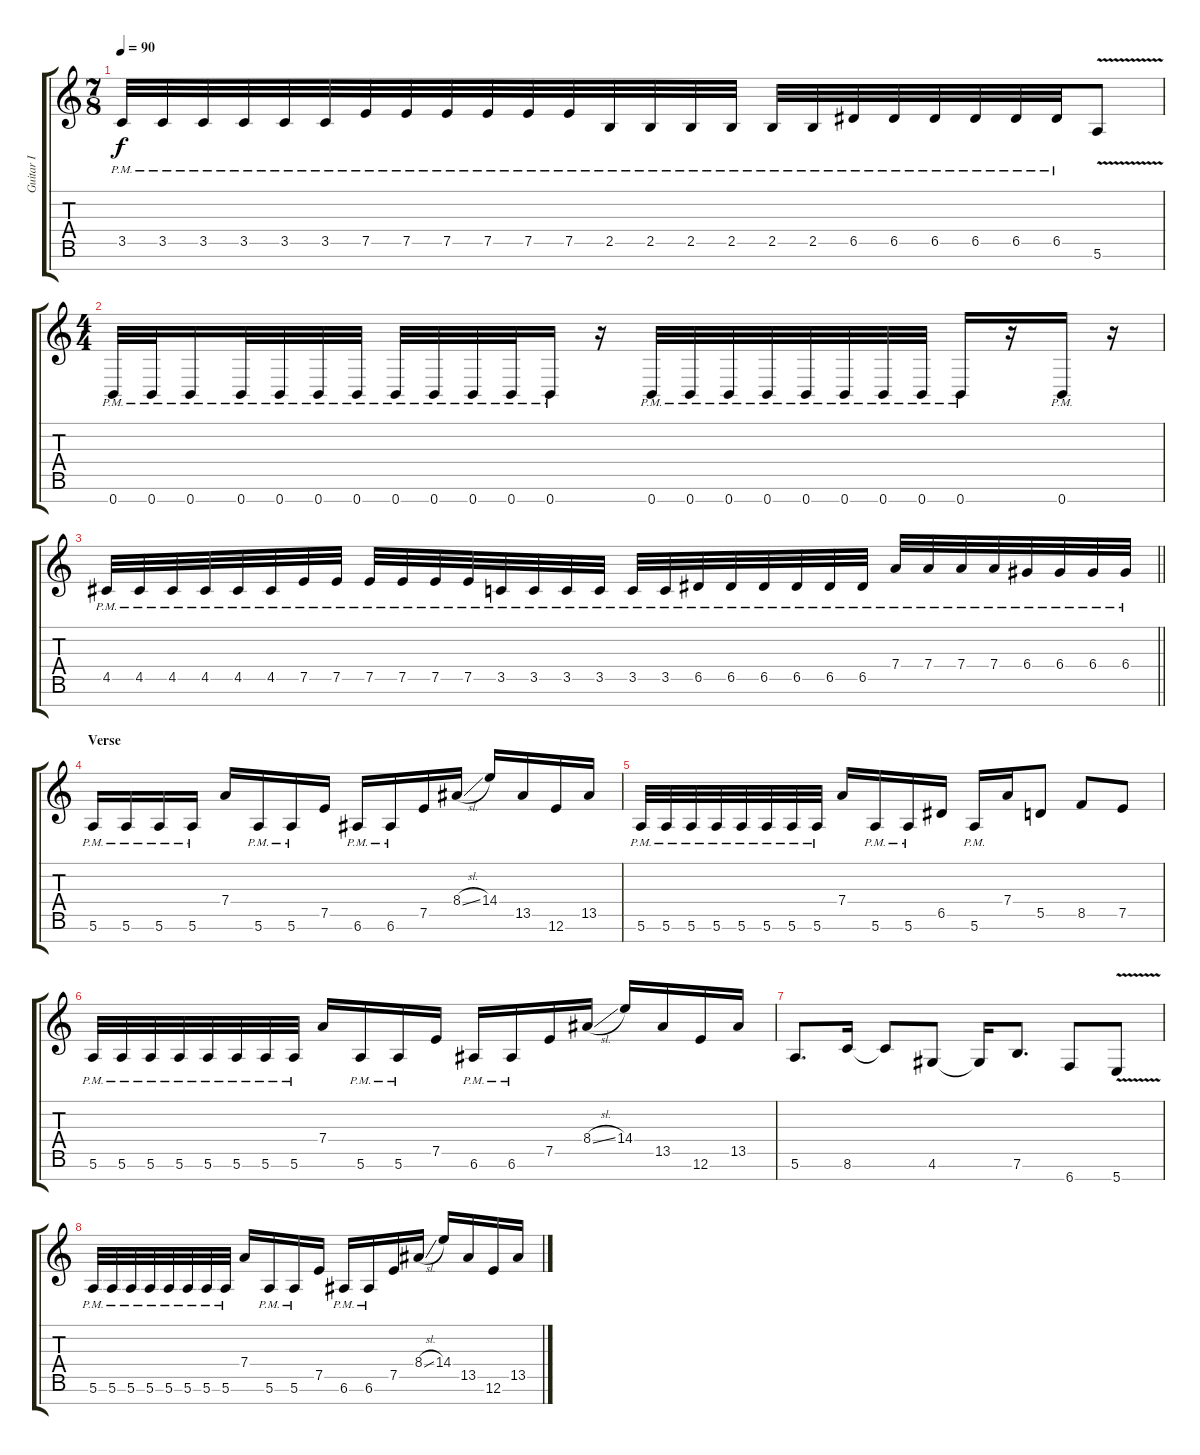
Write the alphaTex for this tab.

\track ("Guitar I" "Guitar I") {instrument distortionguitar}
\staff {score tabs}
\tuning (E4 B3 G3 D3 A2 E2 B1) {hide}
\ts (7 8)
\tempo 90
\clef g2
\ks c
3.5{pm}.32{dy f} 3.5{pm}.32 3.5{pm}.32 3.5{pm}.32{beam merge} 3.5{pm}.32 3.5{pm}.32 7.5{pm}.32 7.5{pm}.32 7.5{pm}.32 7.5{pm}.32 7.5{pm}.32 7.5{pm}.32{beam merge} 2.5{pm}.32 2.5{pm}.32 2.5{pm}.32 2.5{pm}.32 2.5{pm}.32 2.5{pm}.32 6.5{pm}.32 6.5{pm}.32{beam merge} 6.5{pm}.32 6.5{pm}.32 6.5{pm}.32 6.5{pm}.32 5.6{v}.8 |
\ts (4 4)
0.7{pm}.32 0.7{pm}.32 0.7{pm}.16 0.7{pm}.32 0.7{pm}.32 0.7{pm}.32 0.7{pm}.32 0.7{pm}.32 0.7{pm}.32 0.7{pm}.32 0.7{pm}.32 0.7{pm}.16 r.16 0.7{pm}.32 0.7{pm}.32 0.7{pm}.32 0.7{pm}.32 0.7{pm}.32 0.7{pm}.32 0.7{pm}.32 0.7{pm}.32 0.7{pm}.16 r.16 0.7{pm}.16 r.16 |
\barLineRight lightlight
4.5{pm}.32 4.5{pm}.32 4.5{pm}.32 4.5{pm}.32 4.5{pm}.32 4.5{pm}.32 7.5{pm}.32 7.5{pm}.32 7.5{pm}.32 7.5{pm}.32 7.5{pm}.32 7.5{pm}.32 3.5{pm}.32 3.5{pm}.32 3.5{pm}.32 3.5{pm}.32 3.5{pm}.32 3.5{pm}.32 6.5{pm}.32 6.5{pm}.32 6.5{pm}.32 6.5{pm}.32 6.5{pm}.32 6.5{pm}.32 7.4{pm}.32 7.4{pm}.32 7.4{pm}.32 7.4{pm}.32 6.4{pm}.32 6.4{pm}.32 6.4{pm}.32 6.4{pm}.32 |
\section ("" "Verse")
5.6{pm}.16 5.6{pm}.16 5.6{pm}.16 5.6{pm}.16 7.4.16 5.6{pm}.16 5.6{pm}.16 7.5.16 6.6{pm}.16 6.6{pm}.16 7.5.16 8.4{sl}.16 14.4.16 13.5.16 12.6.16 13.5.16 |
5.6{pm}.32 5.6{pm}.32 5.6{pm}.32 5.6{pm}.32 5.6{pm}.32 5.6{pm}.32 5.6{pm}.32 5.6{pm}.32 7.4.16 5.6{pm}.16 5.6{pm}.16 6.5.16 5.6{pm}.16 7.4.16 5.5.8 8.5.8 7.5.8 |
5.6{pm}.32 5.6{pm}.32 5.6{pm}.32 5.6{pm}.32 5.6{pm}.32 5.6{pm}.32 5.6{pm}.32 5.6{pm}.32 7.4.16 5.6{pm}.16 5.6{pm}.16 7.5.16 6.6{pm}.16 6.6{pm}.16 7.5.16 8.4{sl}.16 14.4.16 13.5.16 12.6.16 13.5.16 |
5.6.8{d} 8.6.16 8.6{t}.8 4.6.8 4.6{t}.16 7.6.8{d} 6.7.8 5.7{v}.8 |
5.6{pm}.32 5.6{pm}.32 5.6{pm}.32 5.6{pm}.32 5.6{pm}.32 5.6{pm}.32 5.6{pm}.32 5.6{pm}.32 7.4.16 5.6{pm}.16 5.6{pm}.16 7.5.16 6.6{pm}.16 6.6{pm}.16 7.5.16 8.4{sl}.16 14.4.16 13.5.16 12.6.16 13.5.16
